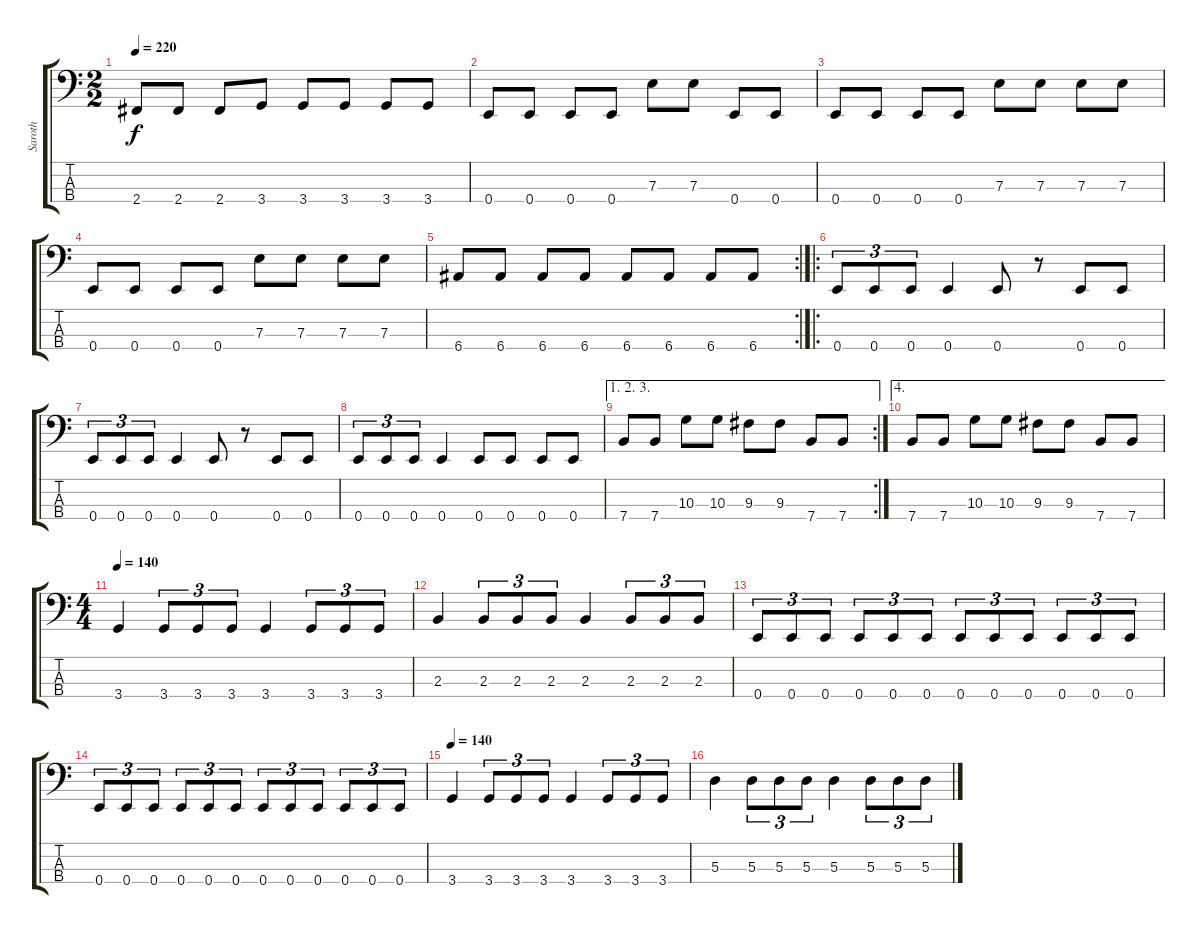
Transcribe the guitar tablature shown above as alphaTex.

\track ("Saroth" "Saroth") {instrument electricbassfinger}
\staff {score tabs}
\tuning (G2 D2 A1 E1) {hide}
\ts (2 2)
\tempo 220
\clef f4
\ks c
2.4.8{dy f} 2.4.8 2.4.8 3.4.8 3.4.8 3.4.8 3.4.8 3.4.8 |
0.4.8 0.4.8 0.4.8 0.4.8 7.3.8 7.3.8 0.4.8 0.4.8 |
0.4.8 0.4.8 0.4.8 0.4.8 7.3.8 7.3.8 7.3.8 7.3.8 |
0.4.8 0.4.8 0.4.8 0.4.8 7.3.8 7.3.8 7.3.8 7.3.8 |
\rc 2
6.4.8 6.4.8 6.4.8 6.4.8 6.4.8 6.4.8 6.4.8 6.4.8 |
\ro
0.4.8{tu (3 2)} 0.4.8{tu (3 2)} 0.4.8{tu (3 2)} 0.4.4 0.4.8 r.8 0.4.8 0.4.8 |
0.4.8{tu (3 2)} 0.4.8{tu (3 2)} 0.4.8{tu (3 2)} 0.4.4 0.4.8 r.8 0.4.8 0.4.8 |
0.4.8{tu (3 2)} 0.4.8{tu (3 2)} 0.4.8{tu (3 2)} 0.4.4 0.4.8 0.4.8 0.4.8 0.4.8 |
\ae (1 2 3)
\rc 2
7.4.8 7.4.8 10.3.8 10.3.8 9.3.8 9.3.8 7.4.8 7.4.8 |
\ae 4
7.4.8 7.4.8 10.3.8 10.3.8 9.3.8 9.3.8 7.4.8 7.4.8 |
\ts (4 4)
\tempo 140
3.4.4 3.4.8{tu (3 2)} 3.4.8{tu (3 2)} 3.4.8{tu (3 2)} 3.4.4 3.4.8{tu (3 2)} 3.4.8{tu (3 2)} 3.4.8{tu (3 2)} |
2.3.4 2.3.8{tu (3 2)} 2.3.8{tu (3 2)} 2.3.8{tu (3 2)} 2.3.4 2.3.8{tu (3 2)} 2.3.8{tu (3 2)} 2.3.8{tu (3 2)} |
0.4.8{tu (3 2)} 0.4.8{tu (3 2)} 0.4.8{tu (3 2)} 0.4.8{tu (3 2)} 0.4.8{tu (3 2)} 0.4.8{tu (3 2)} 0.4.8{tu (3 2)} 0.4.8{tu (3 2)} 0.4.8{tu (3 2)} 0.4.8{tu (3 2)} 0.4.8{tu (3 2)} 0.4.8{tu (3 2)} |
0.4.8{tu (3 2)} 0.4.8{tu (3 2)} 0.4.8{tu (3 2)} 0.4.8{tu (3 2)} 0.4.8{tu (3 2)} 0.4.8{tu (3 2)} 0.4.8{tu (3 2)} 0.4.8{tu (3 2)} 0.4.8{tu (3 2)} 0.4.8{tu (3 2)} 0.4.8{tu (3 2)} 0.4.8{tu (3 2)} |
\tempo 140
3.4.4 3.4.8{tu (3 2)} 3.4.8{tu (3 2)} 3.4.8{tu (3 2)} 3.4.4 3.4.8{tu (3 2)} 3.4.8{tu (3 2)} 3.4.8{tu (3 2)} |
5.3.4 5.3.8{tu (3 2)} 5.3.8{tu (3 2)} 5.3.8{tu (3 2)} 5.3.4 5.3.8{tu (3 2)} 5.3.8{tu (3 2)} 5.3.8{tu (3 2)}
